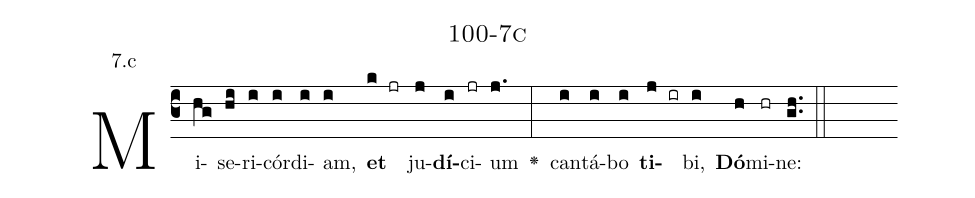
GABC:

name: 100-7c;
annotation: 7.c;
%%
(c3)Mi(hg)se(hi)ri(i)cór(i)di(i)am,(i) <b>et</b>(k jr) ju(j)<b>dí</b>(i)ci(jr)um(j.) <v>\greheightstar</v>(:) can(i)tá(i)bo(i) <b>ti</b>(j ir)bi,(i) <b>Dó</b>(h)mi(hr)ne:(gh..) (::)


%E(i) u(i) o(j) u(i) a(h) e.(gh..) (::)
